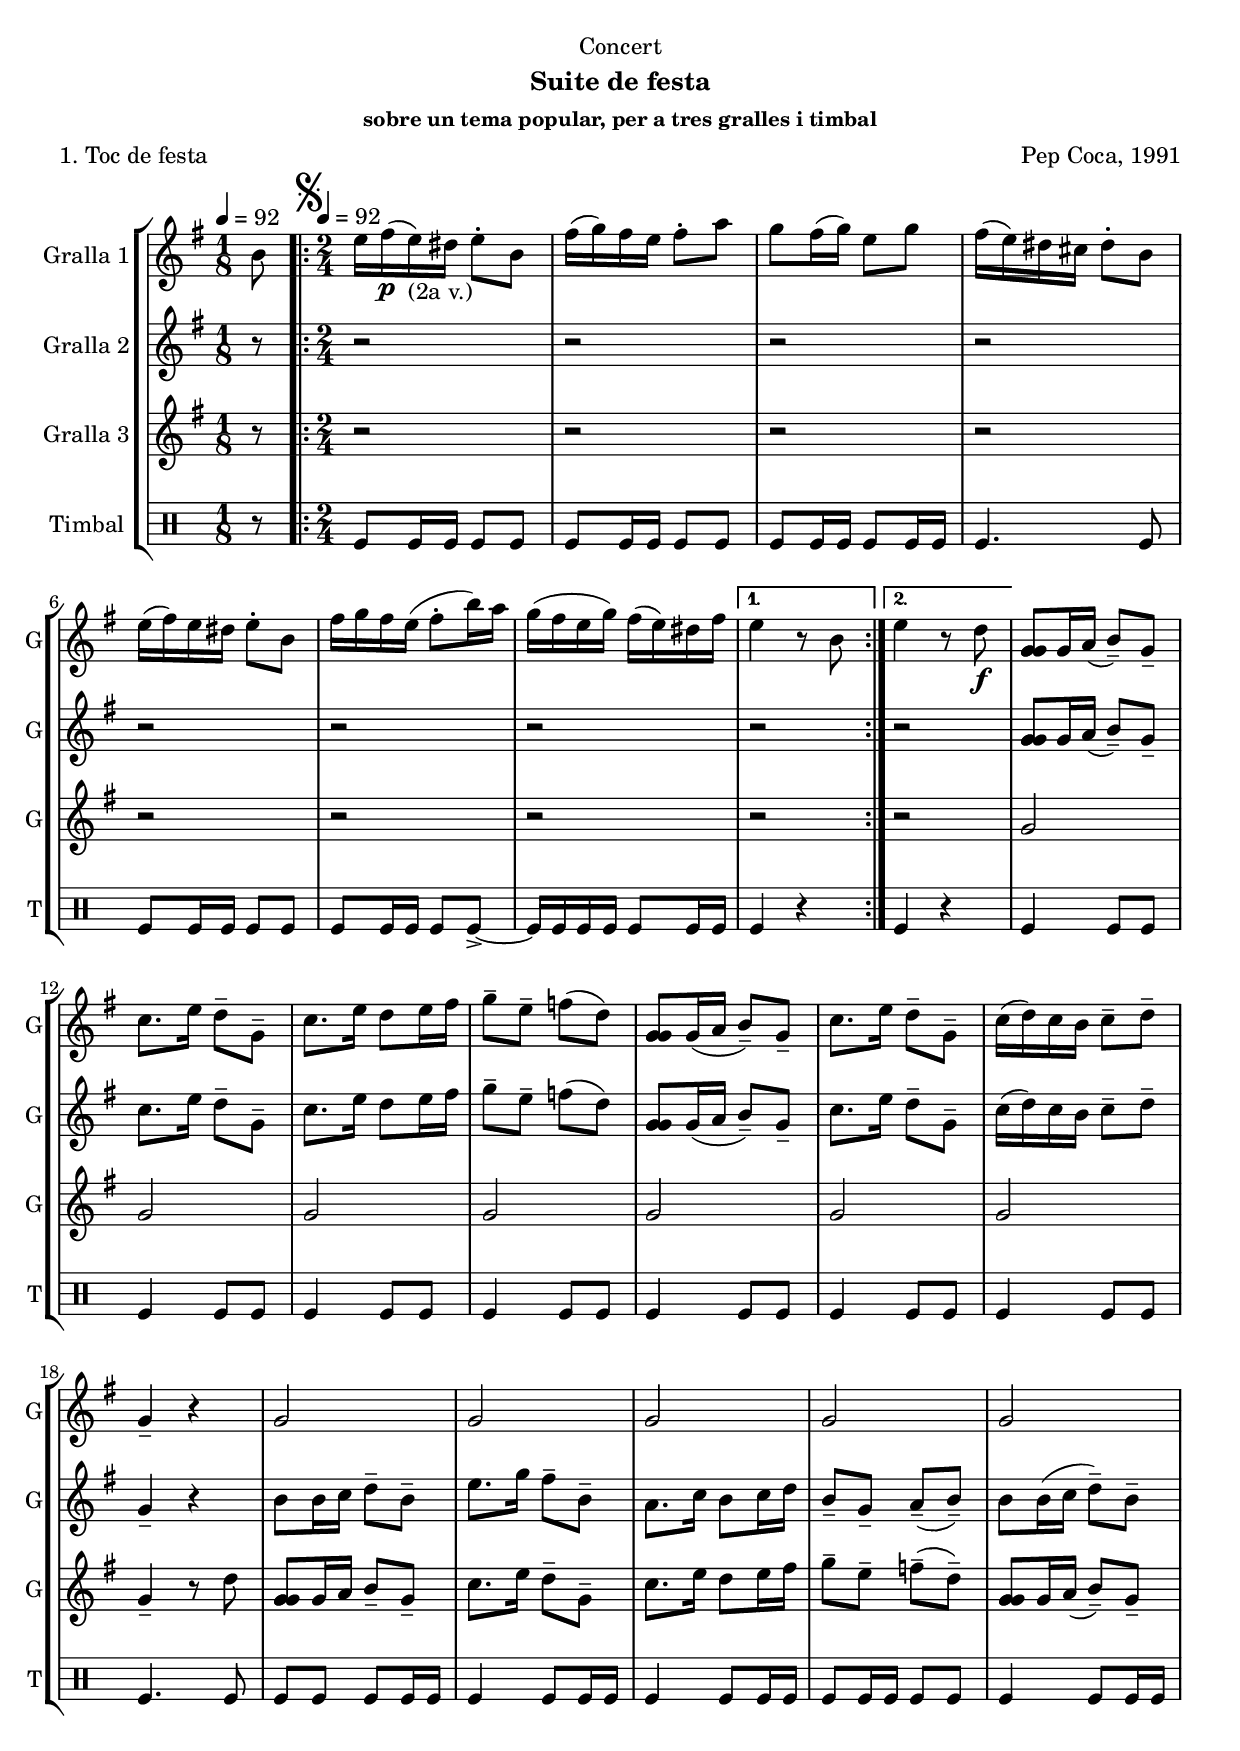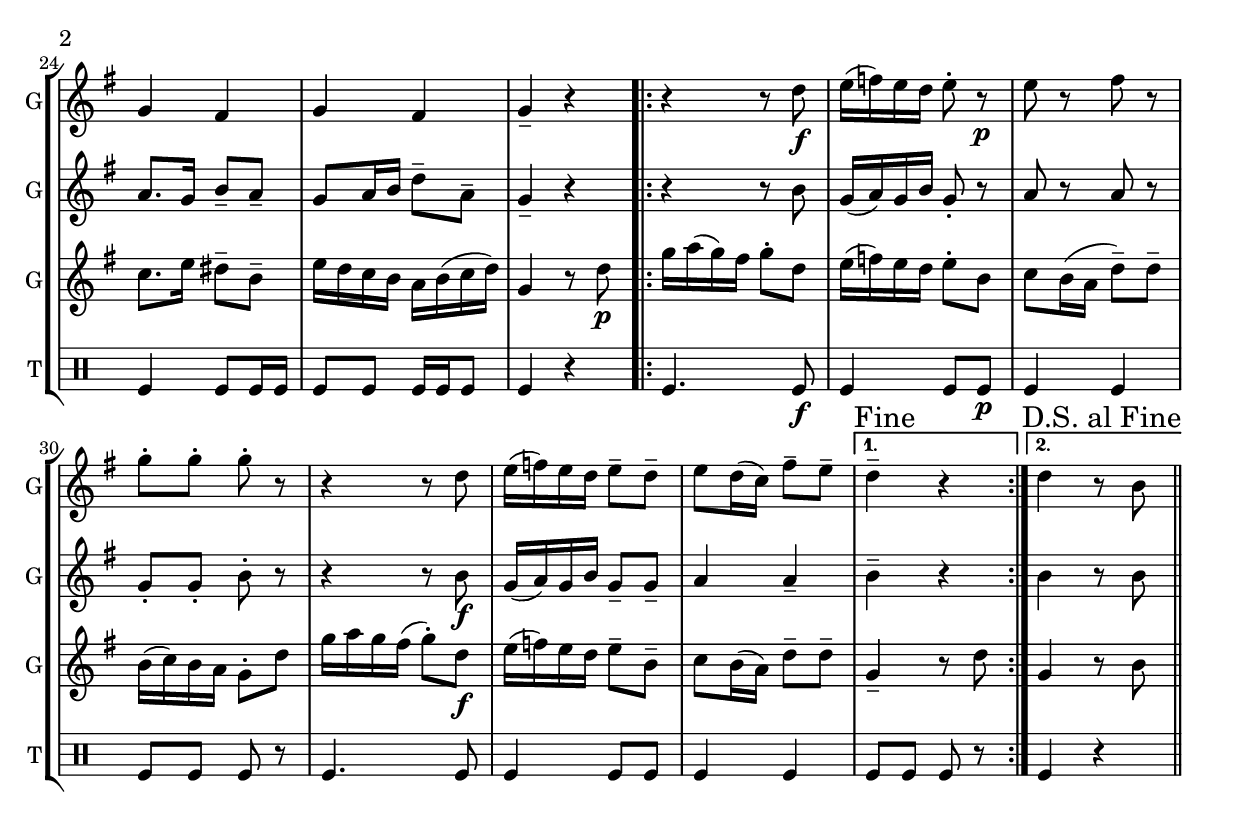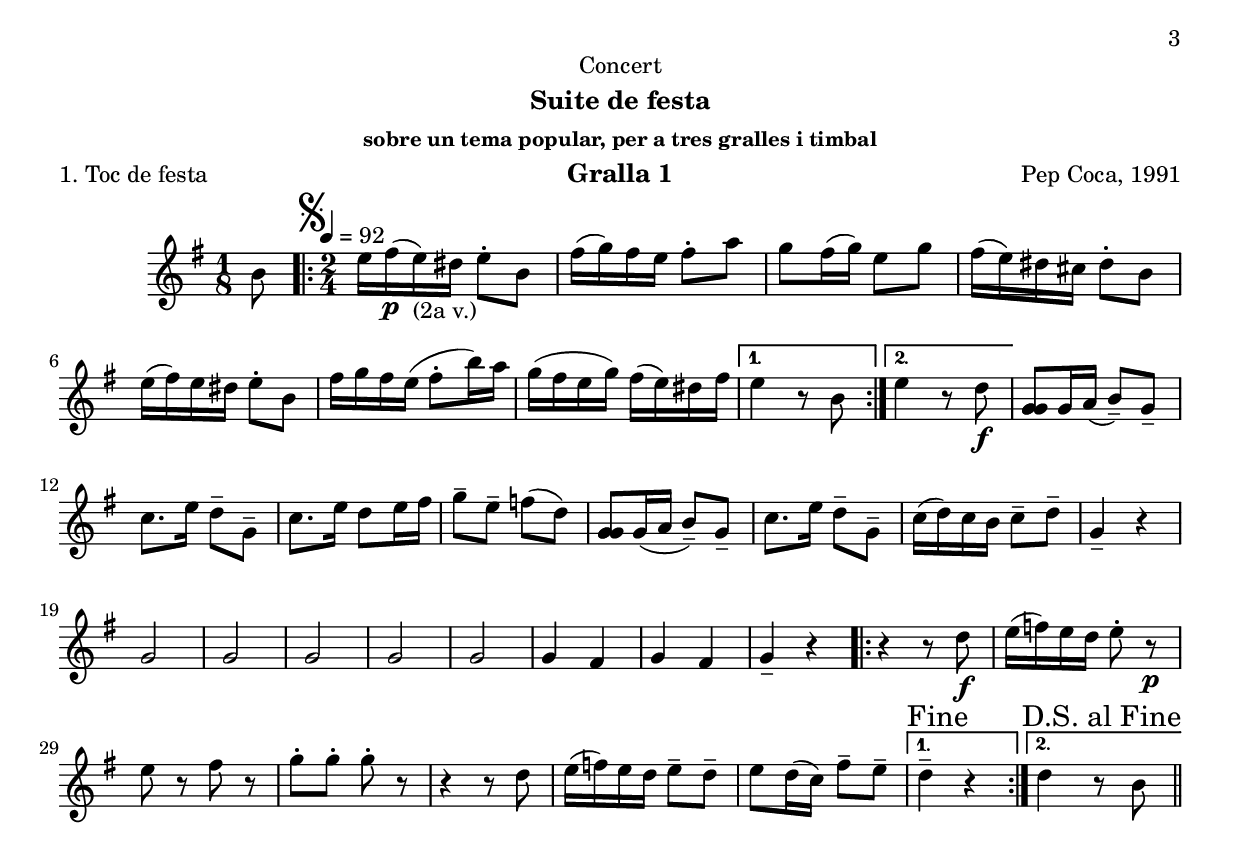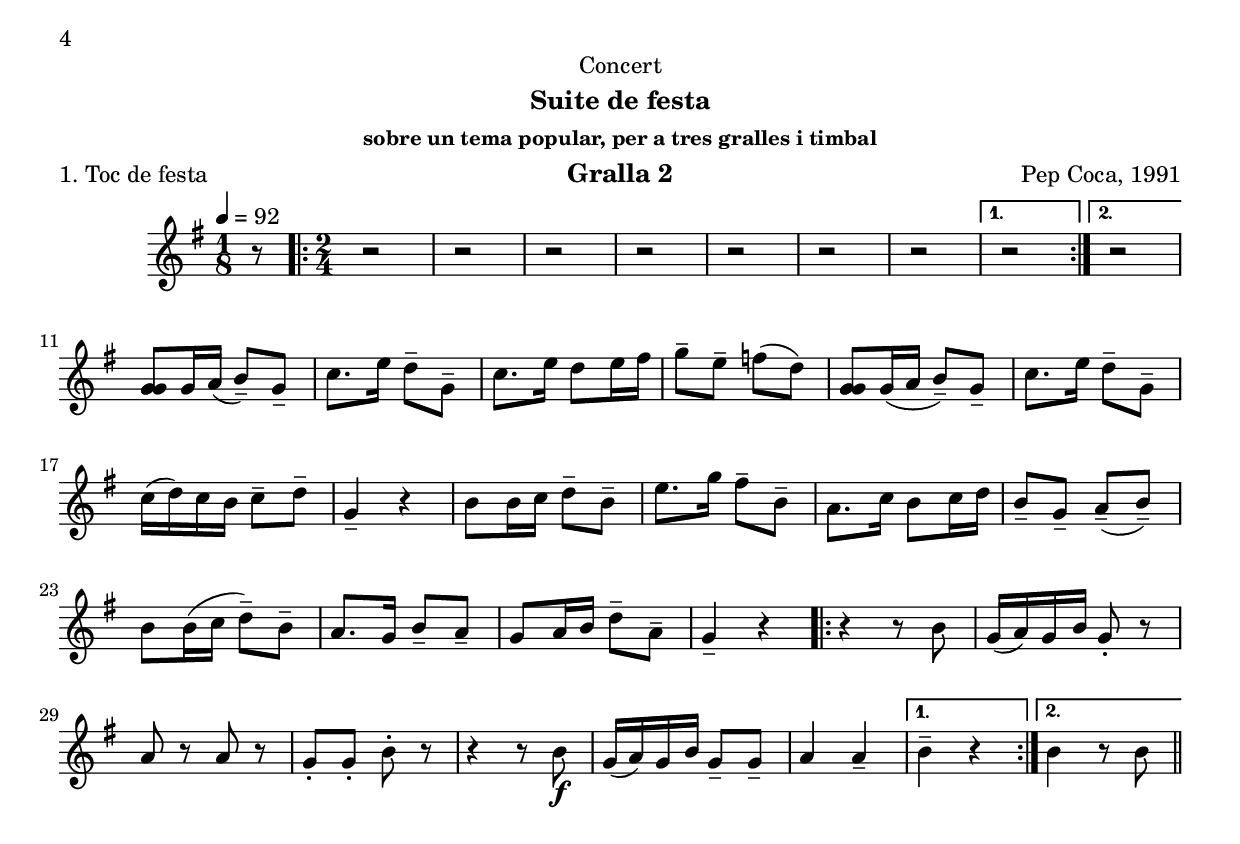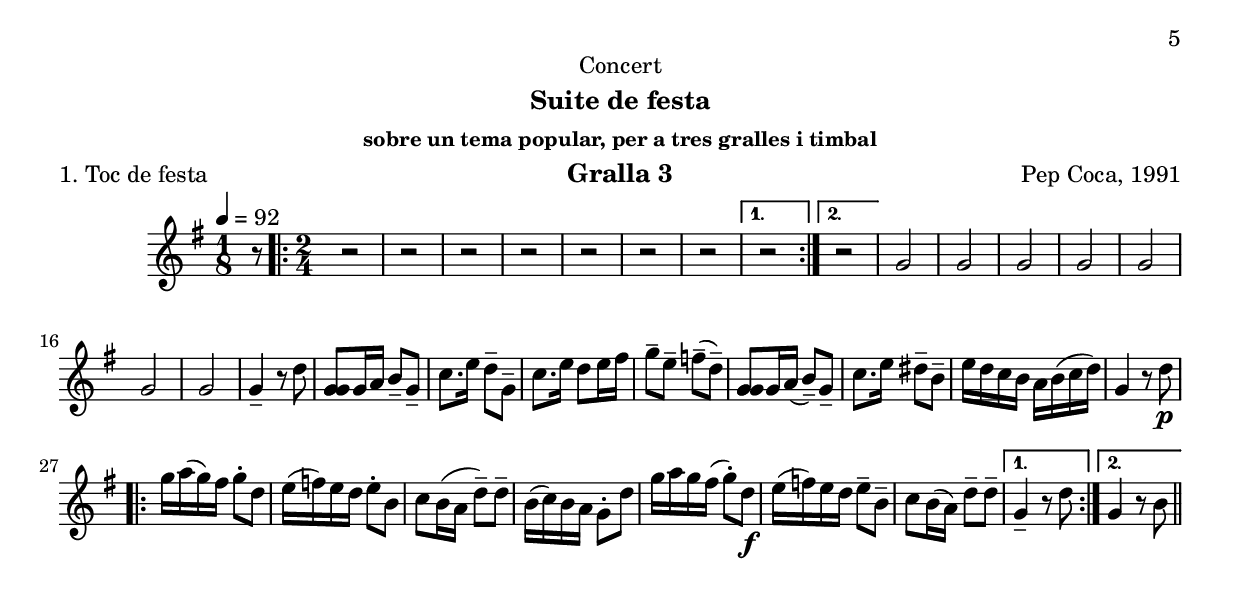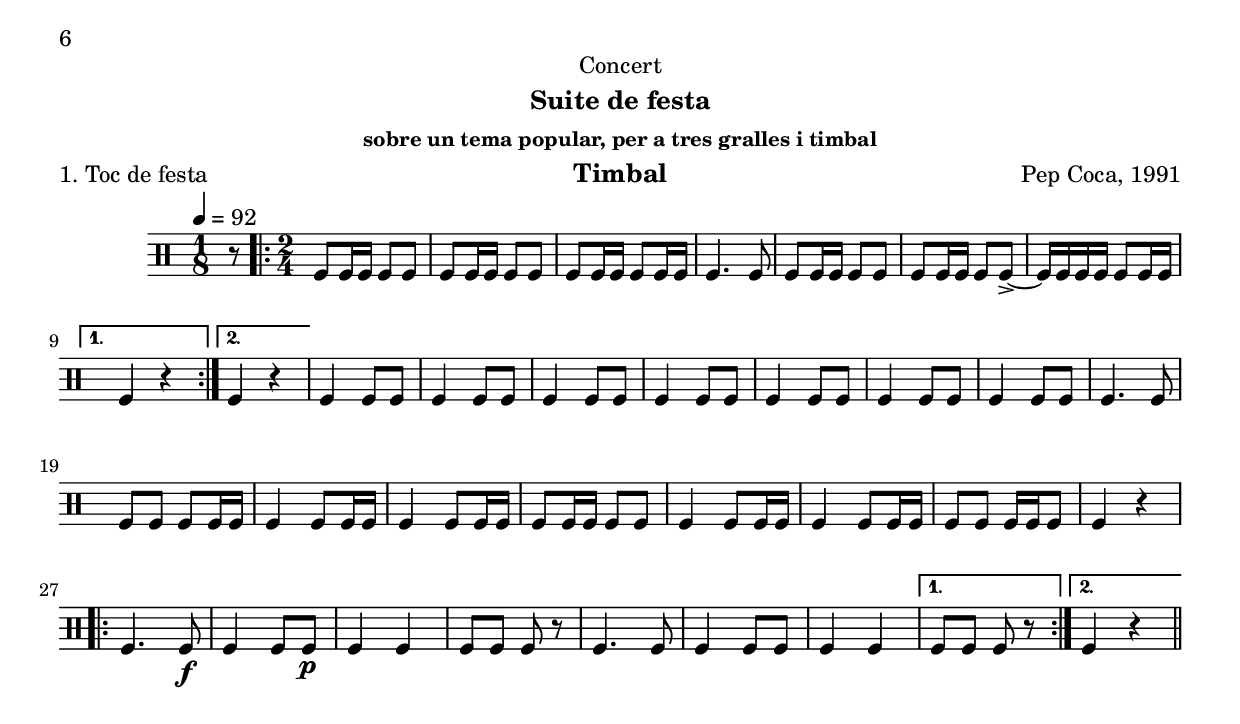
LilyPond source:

\version "2.22.1"

\header {
  dedication="Concert"
  title=""
  subtitle="Suite de festa"
  subsubtitle="sobre un tema popular, per a tres gralles i timbal"
  poet="1. Toc de festa"
  meter=""
  piece=""
  composer="Pep Coca, 1991"
  arranger=""
  opus=""
  instrument=""
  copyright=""
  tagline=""
}

liniaroAa =
\relative b'
{
  \clef treble
  \key g \major
  \time 1/8
  b8 \tempo 4 = 92  |
  \time 2/4   \repeat volta 2 { \mark \markup {\musicglyph #"scripts.segno"} e16 fis ( \p e ) _"(2a v.)" dis e8-. b  |
  fis'16 ( g ) fis e fis8-. a  |
  g8 fis16 ( g ) e8 g  |
  %05
  fis16 ( e ) dis cis dis8-. b  |
  e16 ( fis ) e dis e8-. b  |
  fis'16 g fis e ( fis8-. b16 ) a  |
  g16 ( fis e g ) fis ( e ) dis fis }
  \alternative { { e4 r8 b }
  %10
  { e4 r8 d \f } }
  <g, g g>8 g16 a ( b8-- ) g--  |
  c8. e16 d8-- g,--  |
  c8. e16 d8 e16 fis  |
  g8-- e-- f ( d )  |
  %15
  <g, g g>8 g16 ( a b8-- ) g--  |
  c8. e16 d8-- g,--  |
  c16 ( d ) c b c8-- d--  |
  g,4-- r  |
  g2  |
  %20
  g2  |
  g2  |
  g2  |
  g2  |
  g4 fis  |
  %25
  g4 fis  |
  g4-- r  |
  \repeat volta 2 { r4 r8 d' \f  |
  e16 ( f ) e d e8-. r \p  |
  e8 r fis r  |
  %30
  g8-. g-. g-. r  |
  r4 r8 d  |
  e16 ( f ) e d e8-- d--  |
  e8 d16 ( c ) fis8-- e-- }
  \alternative { { \mark "Fine" d4-- r }
  %35
  { \mark "D.S. al Fine" d4 r8 b } } \bar "||"
}

liniaroAb =
\relative g'
{
  \tempo 4 = 92
  \clef treble
  \key g \major
  \time 1/8
  r8  |
  \time 2/4   \repeat volta 2 { r2  |
  r2  |
  r2  |
  %05
  r2  |
  r2  |
  r2  |
  r2 }
  \alternative { { r2 }
  %10
  { r2 } }
  <g g g>8 g16 a ( b8-- ) g--  |
  c8. e16 d8-- g,--  |
  c8. e16 d8 e16 fis  |
  g8-- e-- f ( d )  |
  %15
  <g, g g>8 g16 ( a b8-- ) g--  |
  c8. e16 d8-- g,--  |
  c16 ( d ) c b c8-- d--  |
  g,4-- r  |
  b8 b16 c d8-- b-- |
  %20
  e8. g16 fis8-- b,--  |
  a8. c16 b8 c16 d  |
  b8-- g-- a-- ( b-- )  |
  b8 b16 ( c d8-- ) b--  |
  a8. g16 b8-- a--  |
  %25
  g8 a16 b d8-- a--  |
  g4-- r  |
  \repeat volta 2 { r4 r8 b  |
  g16 ( a ) g b g8-. r  |
  a8 r a r  |
  %30
  g8-. g-. b-. r  |
  r4 r8 b \f  |
  g16 ( a ) g b g8-- g--  |
  a4 a-- }
  \alternative { { b4-- r }
  %35
  { b4 r8 b } } \bar "||"
}

liniaroAc =
\relative g'
{
  \tempo 4 = 92
  \clef treble
  \key g \major
  \time 1/8
  r8  |
  \time 2/4   \repeat volta 2 { r2  |
  r2  |
  r2  |
  %05
  r2  |
  r2  |
  r2  |
  r2 }
  \alternative { { r2 }
  %10
  { r2 } }
  g2  |
  g2  |
  g2  |
  g2  |
  %15
  g2  |
  g2  |
  g2  |
  g4-- r8 d'  |
  <g, g g>8 g16 a b8-- g-- |
  %20
  c8. e16 d8-- g,--  |
  c8. e16 d8 e16 fis  |
  g8-- e-- f-- ( d-- )  |
  <g, g g>8 g16 a ( b8-- ) g--  |
  c8. e16 dis8-- b--  |
  %25
  e16 d c b a b ( c d )  |
  g,4 r8 d' \p  |
  \repeat volta 2 { g16 a ( g ) fis g8-. d  |
  e16 ( f ) e d e8-. b  |
  c8 b16 ( a d8-- ) d--  |
  %30
  b16 ( c ) b a g8-. d'  |
  g16 a g fis ( g8-. ) d \f  |
  e16 ( f ) e d e8-- b--  |
  c8 b16 ( a ) d8-- d-- }
  \alternative { { g,4-- r8 d' }
  %35
  { g,4 r8 b } } \bar "||"
}

liniaroAd =
\drummode
{
  \tempo 4 = 92
  \time 1/8
  r8  |
  \time 2/4   \repeat volta 2 { tomfl8 tomfl16 tomfl tomfl8 tomfl  |
  tomfl8 tomfl16 tomfl tomfl8 tomfl  |
  tomfl8 tomfl16 tomfl tomfl8 tomfl16 tomfl  |
  %05
  tomfl4. tomfl8  |
  tomfl8 tomfl16 tomfl tomfl8 tomfl  |
  tomfl8 tomfl16 tomfl tomfl8 tomfl-> ~  |
  tomfl16 tomfl tomfl tomfl tomfl8 tomfl16 tomfl }
  \alternative { { tomfl4 r }
  %10
  { tomfl4 r } }
  tomfl4 tomfl8 tomfl  |
  tomfl4 tomfl8 tomfl  |
  tomfl4 tomfl8 tomfl  |
  tomfl4 tomfl8 tomfl  |
  %15
  tomfl4 tomfl8 tomfl  |
  tomfl4 tomfl8 tomfl  |
  tomfl4 tomfl8 tomfl  |
  tomfl4. tomfl8  |
  tomfl8 tomfl tomfl tomfl16 tomfl  |
  %20
  tomfl4 tomfl8 tomfl16 tomfl  |
  tomfl4 tomfl8 tomfl16 tomfl  |
  tomfl8 tomfl16 tomfl tomfl8 tomfl  |
  tomfl4 tomfl8 tomfl16 tomfl  |
  tomfl4 tomfl8 tomfl16 tomfl  |
  %25
  tomfl8 tomfl tomfl16 tomfl tomfl8  |
  tomfl4 r  |
  \repeat volta 2 { tomfl4. tomfl8 \f  |
  tomfl4 tomfl8 tomfl \p  |
  tomfl4 tomfl  |
  %30
  tomfl8 tomfl tomfl r  |
  tomfl4. tomfl8  |
  tomfl4 tomfl8 tomfl  |
  tomfl4 tomfl }
  \alternative { { tomfl8 tomfl tomfl r }
  %35
  { tomfl4 r } } \bar "||"
}

\bookpart {
  \score {
    \new StaffGroup {
      \override Score.RehearsalMark #'self-alignment-X = #LEFT
      <<
        \new Staff \with {instrumentName = #"Gralla 1" shortInstrumentName = #"G"} \liniaroAa
        \new Staff \with {instrumentName = #"Gralla 2" shortInstrumentName = #"G"} \liniaroAb
        \new Staff \with {instrumentName = #"Gralla 3" shortInstrumentName = #"G"} \liniaroAc
        \new DrumStaff \with {instrumentName = #"Timbal" shortInstrumentName = #"T"} \liniaroAd
      >>
    }
    \layout {}
  }
  \score { \unfoldRepeats
    \new StaffGroup {
      \override Score.RehearsalMark #'self-alignment-X = #LEFT
      <<
        \new Staff \with {instrumentName = #"Gralla 1" shortInstrumentName = #"G"} \liniaroAa
        \new Staff \with {instrumentName = #"Gralla 2" shortInstrumentName = #"G"} \liniaroAb
        \new Staff \with {instrumentName = #"Gralla 3" shortInstrumentName = #"G"} \liniaroAc
        \new DrumStaff \with {instrumentName = #"Timbal" shortInstrumentName = #"T"} \liniaroAd
      >>
    }
    \midi {
      \set Staff.midiInstrument = "oboe"
      \set DrumStaff.midiInstrument = "drums"
    }
  }
}

\bookpart {
  \header {instrument="Gralla 1"}
  \score {
    \new StaffGroup {
      \override Score.RehearsalMark #'self-alignment-X = #LEFT
      <<
        \new Staff \liniaroAa
      >>
    }
    \layout {}
  }
  \score { \unfoldRepeats
    \new StaffGroup {
      \override Score.RehearsalMark #'self-alignment-X = #LEFT
      <<
        \new Staff \liniaroAa
      >>
    }
    \midi {
      \set Staff.midiInstrument = "oboe"
      \set DrumStaff.midiInstrument = "drums"
    }
  }
}

\bookpart {
  \header {instrument="Gralla 2"}
  \score {
    \new StaffGroup {
      \override Score.RehearsalMark #'self-alignment-X = #LEFT
      <<
        \new Staff \liniaroAb
      >>
    }
    \layout {}
  }
  \score { \unfoldRepeats
    \new StaffGroup {
      \override Score.RehearsalMark #'self-alignment-X = #LEFT
      <<
        \new Staff \liniaroAb
      >>
    }
    \midi {
      \set Staff.midiInstrument = "oboe"
      \set DrumStaff.midiInstrument = "drums"
    }
  }
}

\bookpart {
  \header {instrument="Gralla 3"}
  \score {
    \new StaffGroup {
      \override Score.RehearsalMark #'self-alignment-X = #LEFT
      <<
        \new Staff \liniaroAc
      >>
    }
    \layout {}
  }
  \score { \unfoldRepeats
    \new StaffGroup {
      \override Score.RehearsalMark #'self-alignment-X = #LEFT
      <<
        \new Staff \liniaroAc
      >>
    }
    \midi {
      \set Staff.midiInstrument = "oboe"
      \set DrumStaff.midiInstrument = "drums"
    }
  }
}

\bookpart {
  \header {instrument="Timbal"}
  \score {
    \new StaffGroup {
      \override Score.RehearsalMark #'self-alignment-X = #LEFT
      <<
        \new DrumStaff \liniaroAd
      >>
    }
    \layout {}
  }
  \score { \unfoldRepeats
    \new StaffGroup {
      \override Score.RehearsalMark #'self-alignment-X = #LEFT
      <<
        \new DrumStaff \liniaroAd
      >>
    }
    \midi {
      \set Staff.midiInstrument = "oboe"
      \set DrumStaff.midiInstrument = "drums"
    }
  }
}

